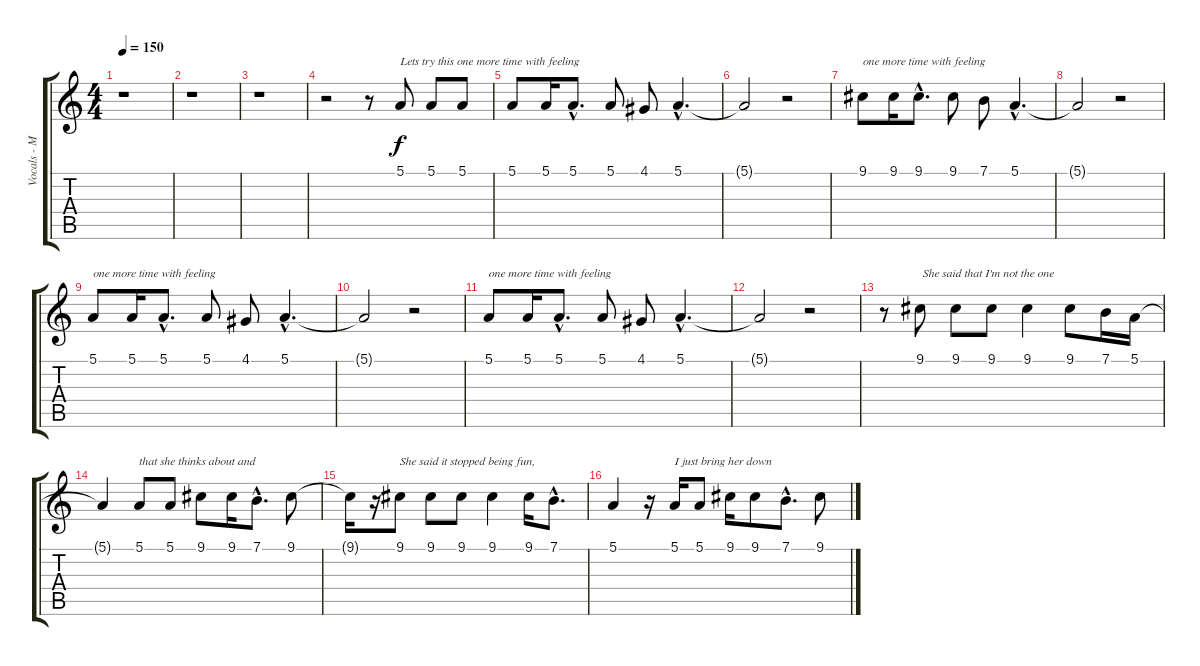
\track ("Vocals - Mark " "Vocals - M") {instrument sopranosax}
\staff {score tabs}
\tuning (E4 B3 G3 D3 A2 E2) {hide}
\ts (4 4)
\tempo 150
\clef g2
\ks c
r.1{dy f} |
r.1 |
r.1 |
r.2 r.8 5.1.8{txt "Lets try this one more time with feeling"} 5.1.8 5.1.8 |
5.1.8 5.1.16 5.1{hac}.8{d} 5.1.8 4.1.8 5.1{hac}.4{d} |
5.1{t}.2 r.2 |
9.1.8{txt "one more time with feeling"} 9.1.16 9.1{hac}.8{d} 9.1.8 7.1.8 5.1{hac}.4{d} |
5.1{t}.2 r.2 |
5.1.8{txt "one more time with feeling"} 5.1.16 5.1{hac}.8{d} 5.1.8 4.1.8 5.1{hac}.4{d} |
5.1{t}.2 r.2 |
5.1.8{txt "one more time with feeling"} 5.1.16 5.1{hac}.8{d} 5.1.8 4.1.8 5.1{hac}.4{d} |
5.1{t}.2 r.2 |
r.8 9.1.8{txt " She said that I'm not the one "} 9.1.8 9.1.8 9.1.4 9.1.8 7.1.16 5.1.16 |
5.1{t}.4 5.1.8{txt "that she thinks about and"} 5.1.8 9.1.8 9.1.16 7.1{hac}.8{d} 9.1.8 |
9.1{t}.16 r.16 9.1.8{txt "She said it stopped being fun, "} 9.1.8 9.1.8 9.1.4 9.1.16 7.1{hac}.8{d} |
5.1.4 r.16 5.1.16{txt "I just bring her down"} 5.1.8 9.1.16 9.1.8 7.1{hac}.8{d} 9.1.8
